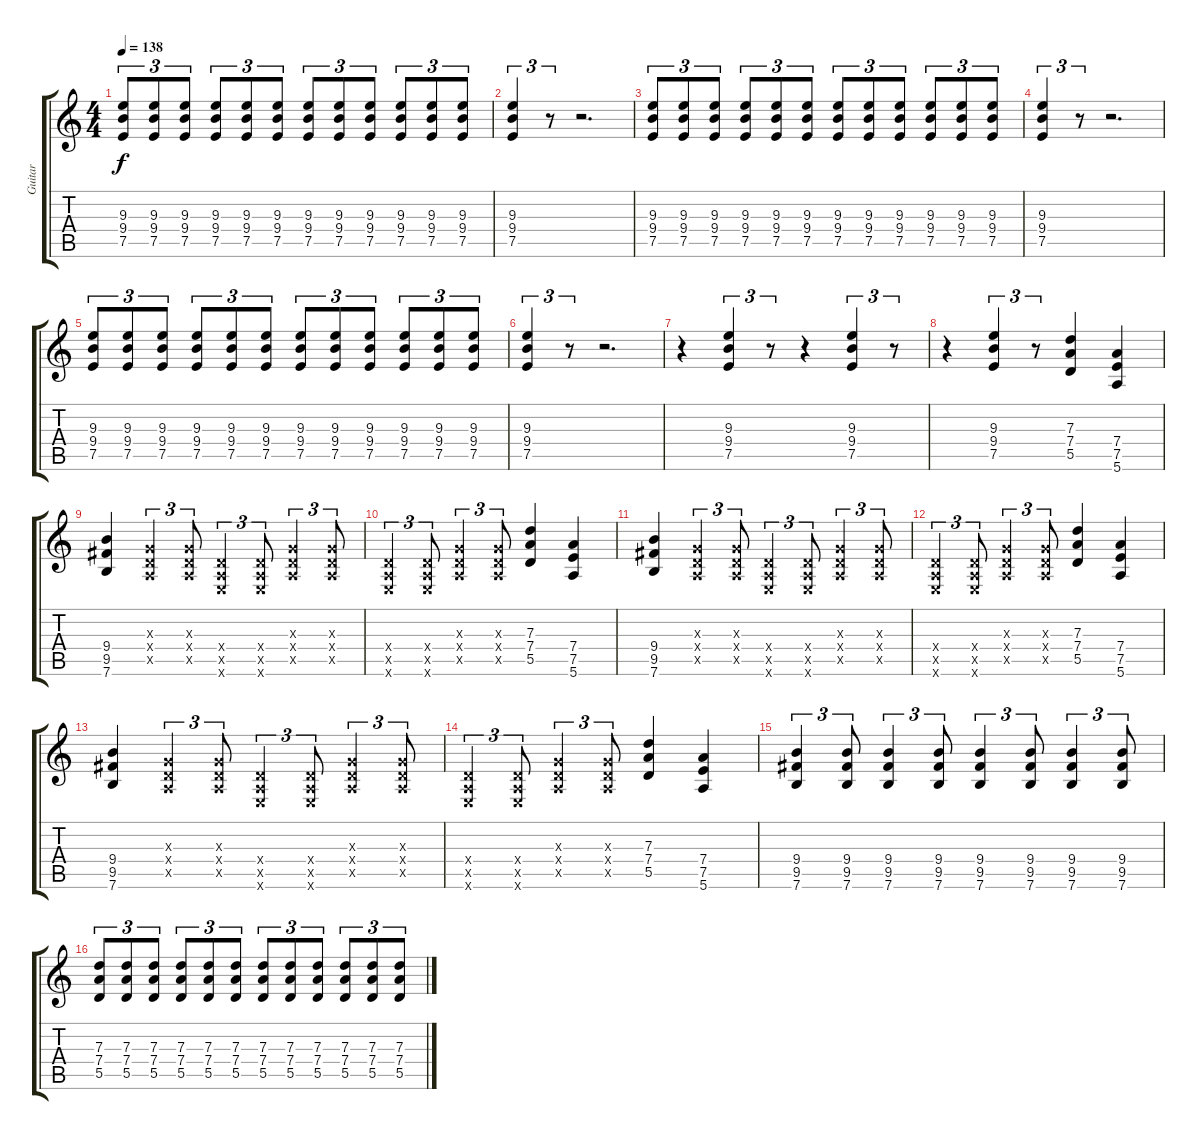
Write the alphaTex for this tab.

\track ("Guitar" "Guitar") {instrument distortionguitar}
\staff {score tabs}
\tuning (E4 B3 G3 D3 A2 E2) {hide}
\ts (4 4)
\tempo 138
\clef g2
\ks c
(9.3 9.4 7.5).8{tu (3 2) dy f} (9.3 9.4 7.5).8{tu (3 2)} (9.3 9.4 7.5).8{tu (3 2)} (9.3 9.4 7.5).8{tu (3 2)} (9.3 9.4 7.5).8{tu (3 2)} (9.3 9.4 7.5).8{tu (3 2)} (9.3 9.4 7.5).8{tu (3 2)} (9.3 9.4 7.5).8{tu (3 2)} (9.3 9.4 7.5).8{tu (3 2)} (9.3 9.4 7.5).8{tu (3 2)} (9.3 9.4 7.5).8{tu (3 2)} (9.3 9.4 7.5).8{tu (3 2)} |
(9.3 9.4 7.5).4{tu (3 2)} r.8{tu (3 2)} r.2{d} |
(9.3 9.4 7.5).8{tu (3 2)} (9.3 9.4 7.5).8{tu (3 2)} (9.3 9.4 7.5).8{tu (3 2)} (9.3 9.4 7.5).8{tu (3 2)} (9.3 9.4 7.5).8{tu (3 2)} (9.3 9.4 7.5).8{tu (3 2)} (9.3 9.4 7.5).8{tu (3 2)} (9.3 9.4 7.5).8{tu (3 2)} (9.3 9.4 7.5).8{tu (3 2)} (9.3 9.4 7.5).8{tu (3 2)} (9.3 9.4 7.5).8{tu (3 2)} (9.3 9.4 7.5).8{tu (3 2)} |
(9.3 9.4 7.5).4{tu (3 2)} r.8{tu (3 2)} r.2{d} |
(9.3 9.4 7.5).8{tu (3 2)} (9.3 9.4 7.5).8{tu (3 2)} (9.3 9.4 7.5).8{tu (3 2)} (9.3 9.4 7.5).8{tu (3 2)} (9.3 9.4 7.5).8{tu (3 2)} (9.3 9.4 7.5).8{tu (3 2)} (9.3 9.4 7.5).8{tu (3 2)} (9.3 9.4 7.5).8{tu (3 2)} (9.3 9.4 7.5).8{tu (3 2)} (9.3 9.4 7.5).8{tu (3 2)} (9.3 9.4 7.5).8{tu (3 2)} (9.3 9.4 7.5).8{tu (3 2)} |
(9.3 9.4 7.5).4{tu (3 2)} r.8{tu (3 2)} r.2{d} |
r.4 (9.3 9.4 7.5).4{tu (3 2)} r.8{tu (3 2)} r.4 (9.3 9.4 7.5).4{tu (3 2)} r.8{tu (3 2)} |
r.4 (9.3 9.4 7.5).4{tu (3 2)} r.8{tu (3 2)} (7.3 7.4 5.5).4 (7.4 7.5 5.6).4 |
(9.4 9.5 7.6).4 (0.3{x} 0.4{x} 0.5{x}).4{tu (3 2)} (0.3{x} 0.4{x} 0.5{x}).8{tu (3 2)} (0.4{x} 0.5{x} 0.6{x}).4{tu (3 2)} (0.4{x} 0.5{x} 0.6{x}).8{tu (3 2)} (0.3{x} 0.4{x} 0.5{x}).4{tu (3 2)} (0.3{x} 0.4{x} 0.5{x}).8{tu (3 2)} |
(0.4{x} 0.5{x} 0.6{x}).4{tu (3 2)} (0.4{x} 0.5{x} 0.6{x}).8{tu (3 2)} (0.3{x} 0.4{x} 0.5{x}).4{tu (3 2)} (0.3{x} 0.4{x} 0.5{x}).8{tu (3 2)} (7.3 7.4 5.5).4 (7.4 7.5 5.6).4 |
(9.4 9.5 7.6).4 (0.3{x} 0.4{x} 0.5{x}).4{tu (3 2)} (0.3{x} 0.4{x} 0.5{x}).8{tu (3 2)} (0.4{x} 0.5{x} 0.6{x}).4{tu (3 2)} (0.4{x} 0.5{x} 0.6{x}).8{tu (3 2)} (0.3{x} 0.4{x} 0.5{x}).4{tu (3 2)} (0.3{x} 0.4{x} 0.5{x}).8{tu (3 2)} |
(0.4{x} 0.5{x} 0.6{x}).4{tu (3 2)} (0.4{x} 0.5{x} 0.6{x}).8{tu (3 2)} (0.3{x} 0.4{x} 0.5{x}).4{tu (3 2)} (0.3{x} 0.4{x} 0.5{x}).8{tu (3 2)} (7.3 7.4 5.5).4 (7.4 7.5 5.6).4 |
(9.4 9.5 7.6).4 (0.3{x} 0.4{x} 0.5{x}).4{tu (3 2)} (0.3{x} 0.4{x} 0.5{x}).8{tu (3 2)} (0.4{x} 0.5{x} 0.6{x}).4{tu (3 2)} (0.4{x} 0.5{x} 0.6{x}).8{tu (3 2)} (0.3{x} 0.4{x} 0.5{x}).4{tu (3 2)} (0.3{x} 0.4{x} 0.5{x}).8{tu (3 2)} |
(0.4{x} 0.5{x} 0.6{x}).4{tu (3 2)} (0.4{x} 0.5{x} 0.6{x}).8{tu (3 2)} (0.3{x} 0.4{x} 0.5{x}).4{tu (3 2)} (0.3{x} 0.4{x} 0.5{x}).8{tu (3 2)} (7.3 7.4 5.5).4 (7.4 7.5 5.6).4 |
(9.4 9.5 7.6).4{tu (3 2)} (9.4 9.5 7.6).8{tu (3 2)} (9.4 9.5 7.6).4{tu (3 2)} (9.4 9.5 7.6).8{tu (3 2)} (9.4 9.5 7.6).4{tu (3 2)} (9.4 9.5 7.6).8{tu (3 2)} (9.4 9.5 7.6).4{tu (3 2)} (9.4 9.5 7.6).8{tu (3 2)} |
(7.3 7.4 5.5).8{tu (3 2)} (7.3 7.4 5.5).8{tu (3 2)} (7.3 7.4 5.5).8{tu (3 2)} (7.3 7.4 5.5).8{tu (3 2)} (7.3 7.4 5.5).8{tu (3 2)} (7.3 7.4 5.5).8{tu (3 2)} (7.3 7.4 5.5).8{tu (3 2)} (7.3 7.4 5.5).8{tu (3 2)} (7.3 7.4 5.5).8{tu (3 2)} (7.3 7.4 5.5).8{tu (3 2)} (7.3 7.4 5.5).8{tu (3 2)} (7.3 7.4 5.5).8{tu (3 2)}
